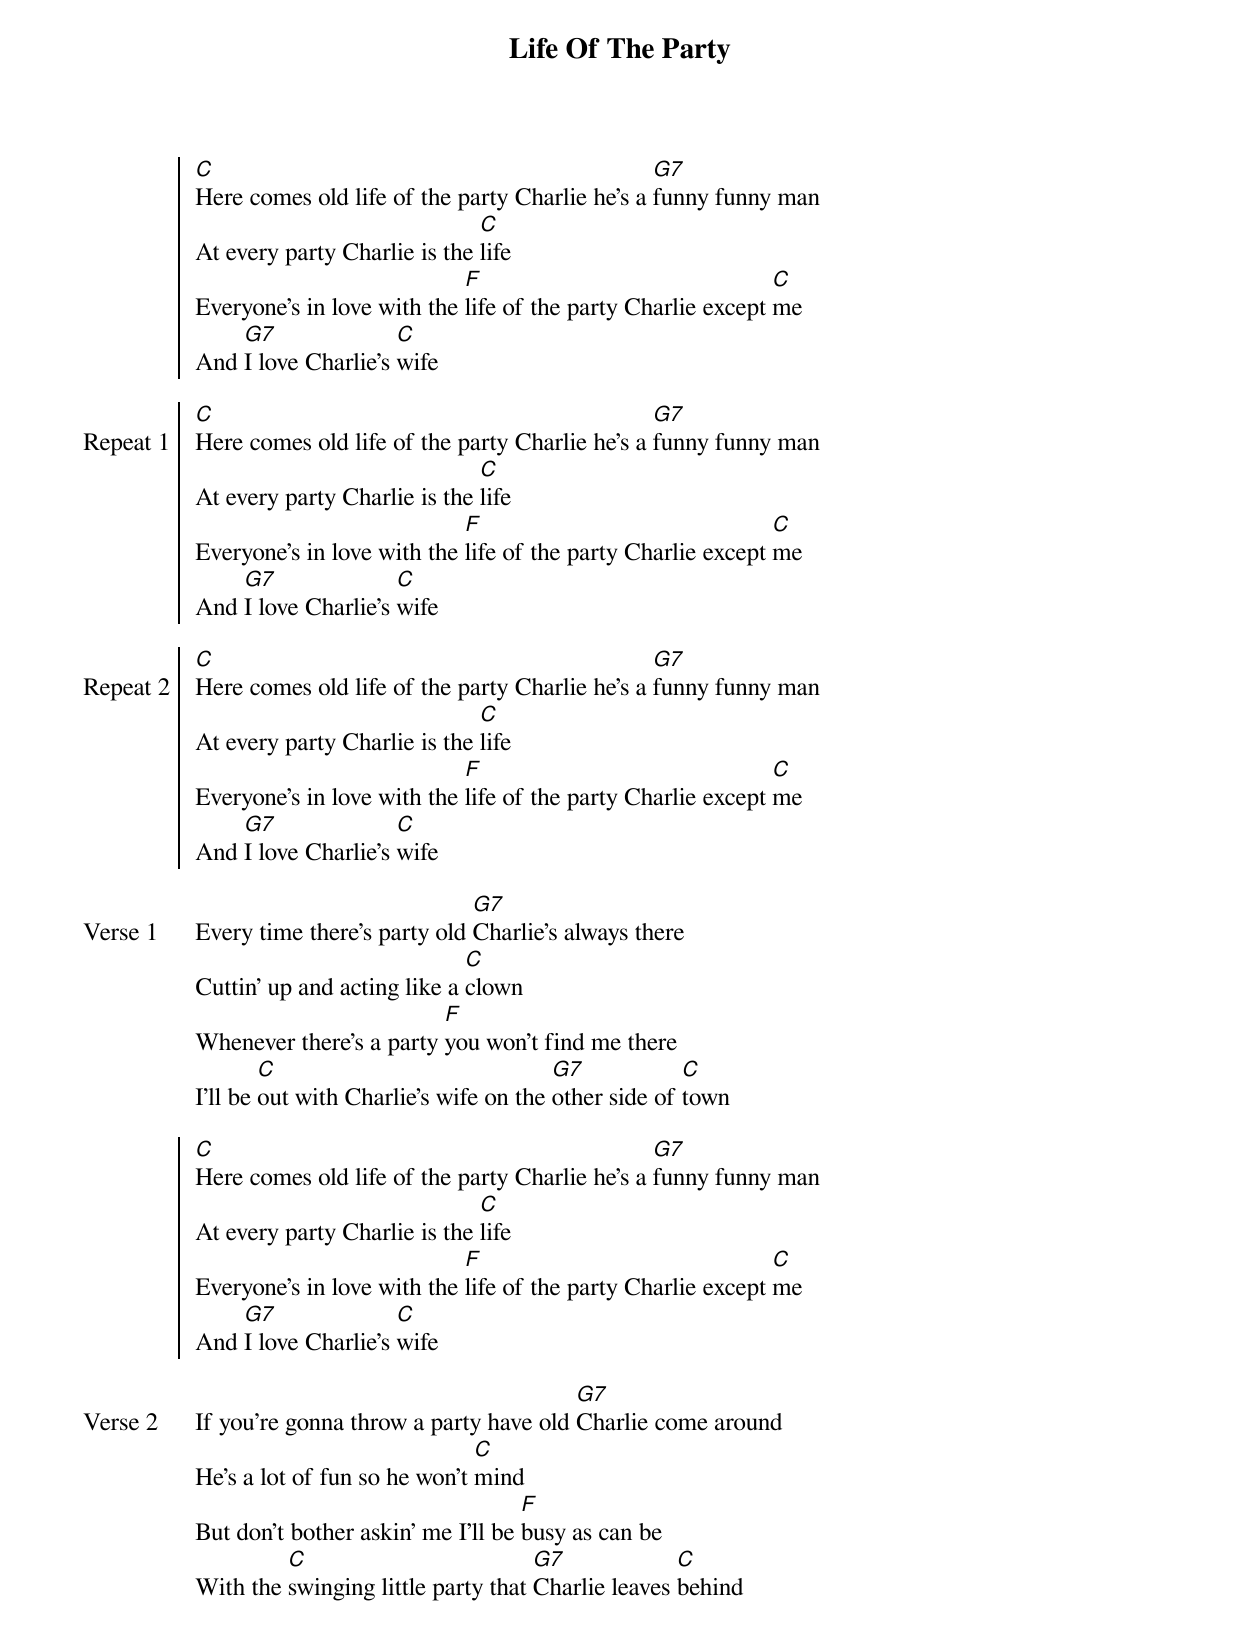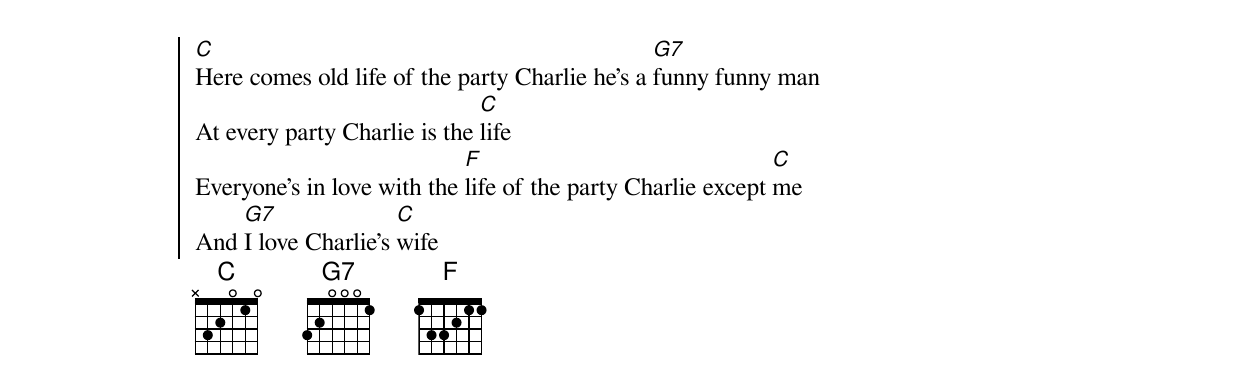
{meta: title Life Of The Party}
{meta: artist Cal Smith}
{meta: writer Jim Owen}

{start_of_chorus}
[C]Here comes old life of the party Charlie he's a [G7]funny funny man
At every party Charlie is the [C]life
Everyone's in love with the [F]life of the party Charlie except [C]me
And [G7]I love Charlie's [C]wife
{end_of_chorus}

{start_of_chorus: Repeat 1}
[C]Here comes old life of the party Charlie he's a [G7]funny funny man
At every party Charlie is the [C]life
Everyone's in love with the [F]life of the party Charlie except [C]me
And [G7]I love Charlie's [C]wife
{end_of_chorus}

{start_of_chorus: Repeat 2}
[C]Here comes old life of the party Charlie he's a [G7]funny funny man
At every party Charlie is the [C]life
Everyone's in love with the [F]life of the party Charlie except [C]me
And [G7]I love Charlie's [C]wife
{end_of_chorus}

{start_of_verse: Verse 1}
Every time there's party old [G7]Charlie's always there
Cuttin' up and acting like a [C]clown
Whenever there's a party [F]you won't find me there
I'll be [C]out with Charlie's wife on the [G7]other side of [C]town
{end_of_verse}

{start_of_chorus}
[C]Here comes old life of the party Charlie he's a [G7]funny funny man
At every party Charlie is the [C]life
Everyone's in love with the [F]life of the party Charlie except [C]me
And [G7]I love Charlie's [C]wife
{end_of_chorus}

{start_of_verse: Verse 2}
If you're gonna throw a party have old [G7]Charlie come around
He's a lot of fun so he won't [C]mind
But don't bother askin' me I'll be [F]busy as can be
With the [C]swinging little party that [G7]Charlie leaves [C]behind
{end_of_verse}

{start_of_chorus}
[C]Here comes old life of the party Charlie he's a [G7]funny funny man
At every party Charlie is the [C]life
Everyone's in love with the [F]life of the party Charlie except [C]me
And [G7]I love Charlie's [C]wife
{end_of_chorus}
